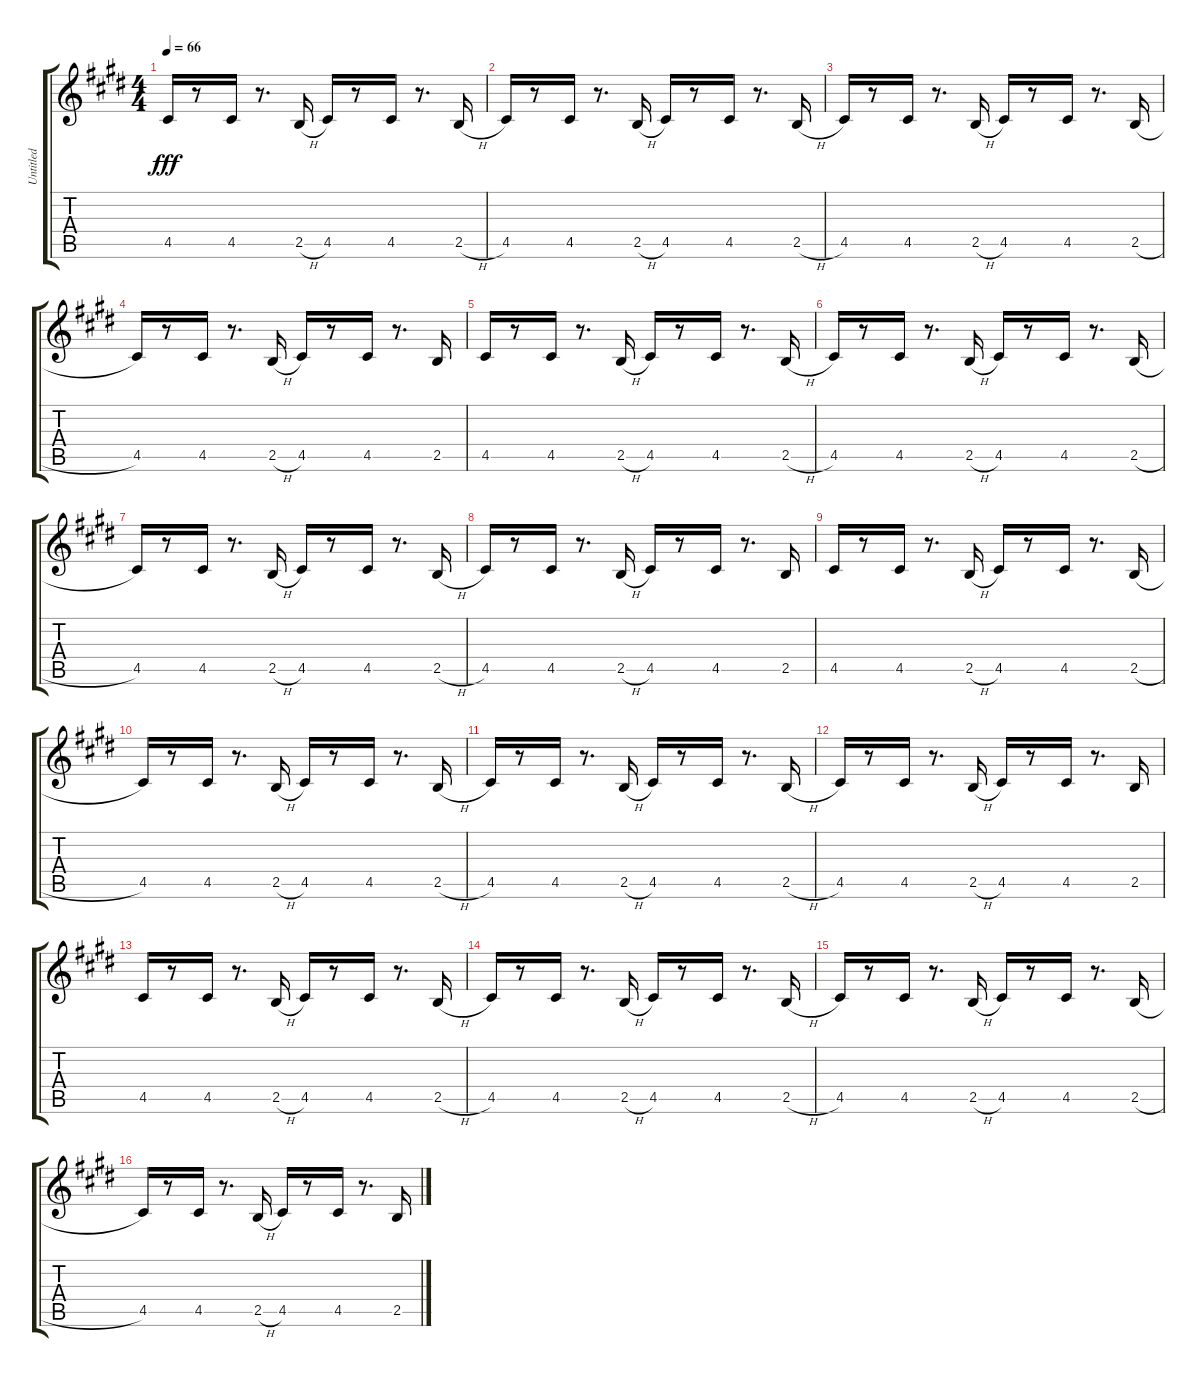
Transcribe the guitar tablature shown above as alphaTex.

\track ("Untitled" "Untitled") {instrument electricguitarclean}
\staff {score tabs}
\tuning (E4 B3 G3 D3 A2 E2) {hide}
\ts (4 4)
\tempo 66
\clef g2
\ks e
4.5.16{dy fff} r.8 4.5.16 r.8{d} 2.5{h}.16 4.5.16 r.8 4.5.16 r.8{d} 2.5{h}.16 |
4.5.16 r.8 4.5.16 r.8{d} 2.5{h}.16 4.5.16 r.8 4.5.16 r.8{d} 2.5{h}.16 |
4.5.16 r.8 4.5.16 r.8{d} 2.5{h}.16 4.5.16 r.8 4.5.16 r.8{d} 2.5{h}.16 |
4.5.16 r.8 4.5.16 r.8{d} 2.5{h}.16 4.5.16 r.8 4.5.16 r.8{d} 2.5.16 |
4.5.16 r.8 4.5.16 r.8{d} 2.5{h}.16 4.5.16 r.8 4.5.16 r.8{d} 2.5{h}.16 |
4.5.16 r.8 4.5.16 r.8{d} 2.5{h}.16 4.5.16 r.8 4.5.16 r.8{d} 2.5{h}.16 |
4.5.16 r.8 4.5.16 r.8{d} 2.5{h}.16 4.5.16 r.8 4.5.16 r.8{d} 2.5{h}.16 |
4.5.16 r.8 4.5.16 r.8{d} 2.5{h}.16 4.5.16 r.8 4.5.16 r.8{d} 2.5.16 |
4.5.16 r.8 4.5.16 r.8{d} 2.5{h}.16 4.5.16 r.8 4.5.16 r.8{d} 2.5{h}.16 |
4.5.16 r.8 4.5.16 r.8{d} 2.5{h}.16 4.5.16 r.8 4.5.16 r.8{d} 2.5{h}.16 |
4.5.16 r.8 4.5.16 r.8{d} 2.5{h}.16 4.5.16 r.8 4.5.16 r.8{d} 2.5{h}.16 |
4.5.16 r.8 4.5.16 r.8{d} 2.5{h}.16 4.5.16 r.8 4.5.16 r.8{d} 2.5.16 |
4.5.16 r.8 4.5.16 r.8{d} 2.5{h}.16 4.5.16 r.8 4.5.16 r.8{d} 2.5{h}.16 |
4.5.16 r.8 4.5.16 r.8{d} 2.5{h}.16 4.5.16 r.8 4.5.16 r.8{d} 2.5{h}.16 |
4.5.16 r.8 4.5.16 r.8{d} 2.5{h}.16 4.5.16 r.8 4.5.16 r.8{d} 2.5{h}.16 |
4.5.16 r.8 4.5.16 r.8{d} 2.5{h}.16 4.5.16 r.8 4.5.16 r.8{d} 2.5.16
